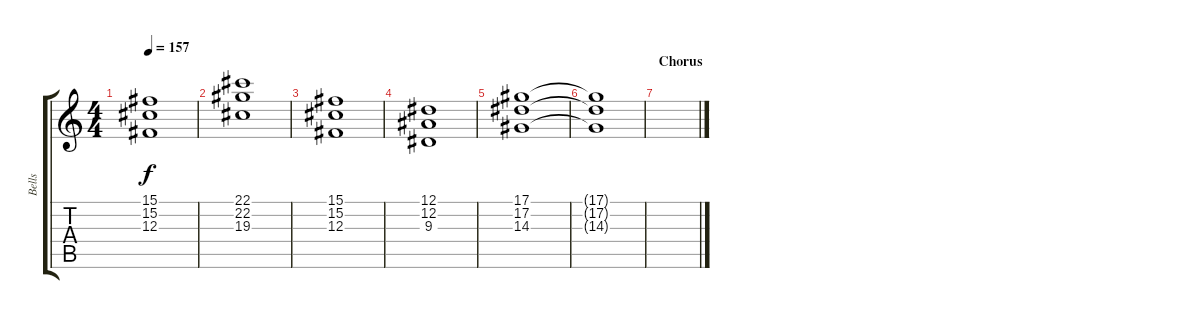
\track ("Bells" "Bells") {instrument tubularbells}
\staff {score tabs}
\tuning (Eb4 Bb3 Gb3 Db3 Ab2 Eb2) {hide}
\ts (4 4)
\tempo 157
\clef g2
\ks c
(15.1 15.2 12.3).1{dy f} |
(22.1 22.2 19.3).1 |
(15.1 15.2 12.3).1 |
(12.1 12.2 9.3).1 |
(17.1 17.2 14.3).1 |
(17.1{t} 17.2{t} 14.3{t}).1 |
\section ("" "Chorus")
